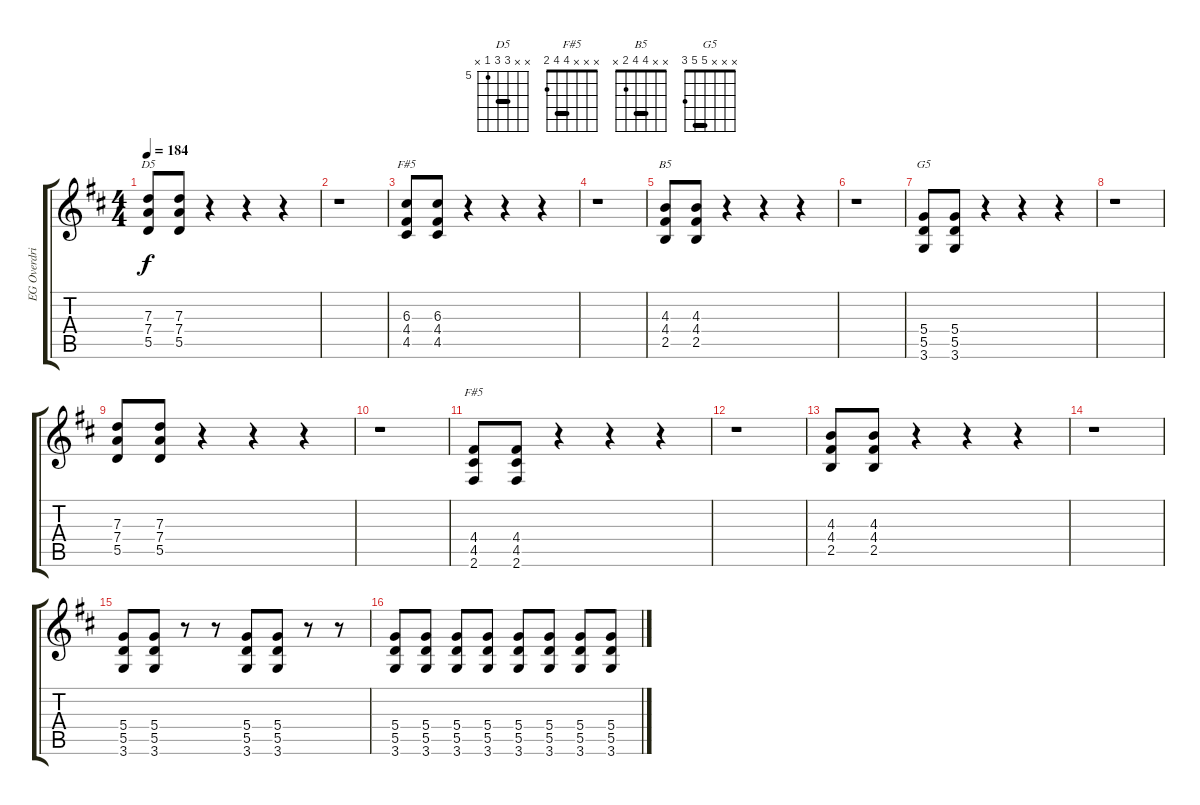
\track ("EG Overdriven" "EG Overdri") {instrument overdrivenguitar}
\staff {score tabs}
\tuning (E4 B3 G3 D3 A2 E2) {hide}
\chord ("D5" x x 7 7 5 x) {firstfret 5 barre 7}
\chord ("F#5" x x 6 4 4 x) {firstfret 4 barre 4}
\chord ("B5" x x 4 4 2 x) {barre 4}
\chord ("G5" x x x 5 5 3) {barre 5}
\chord ("F#5" x x x 4 4 2) {barre 4}
\ts (4 4)
\tempo 184
\clef g2
\ks d
(7.3 7.4 5.5).8{ch "D5" dy f} (7.3 7.4 5.5).8 r.4 r.4 r.4 |
r.1 |
(6.3 4.4 4.5).8{ch "F#5"} (6.3 4.4 4.5).8 r.4 r.4 r.4 |
r.1 |
(4.3 4.4 2.5).8{ch "B5"} (4.3 4.4 2.5).8 r.4 r.4 r.4 |
r.1 |
(5.4 5.5 3.6).8{ch "G5"} (5.4 5.5 3.6).8 r.4 r.4 r.4 |
r.1 |
(7.3 7.4 5.5).8 (7.3 7.4 5.5).8 r.4 r.4 r.4 |
r.1 |
(4.4 4.5 2.6).8{ch "F#5"} (4.4 4.5 2.6).8 r.4 r.4 r.4 |
r.1 |
(4.3 4.4 2.5).8 (4.3 4.4 2.5).8 r.4 r.4 r.4 |
r.1 |
(5.4 5.5 3.6).8 (5.4 5.5 3.6).8 r.8 r.8 (5.4 5.5 3.6).8 (5.4 5.5 3.6).8 r.8 r.8 |
(5.4 5.5 3.6).8 (5.4 5.5 3.6).8 (5.4 5.5 3.6).8 (5.4 5.5 3.6).8 (5.4 5.5 3.6).8 (5.4 5.5 3.6).8 (5.4 5.5 3.6).8 (5.4 5.5 3.6).8
